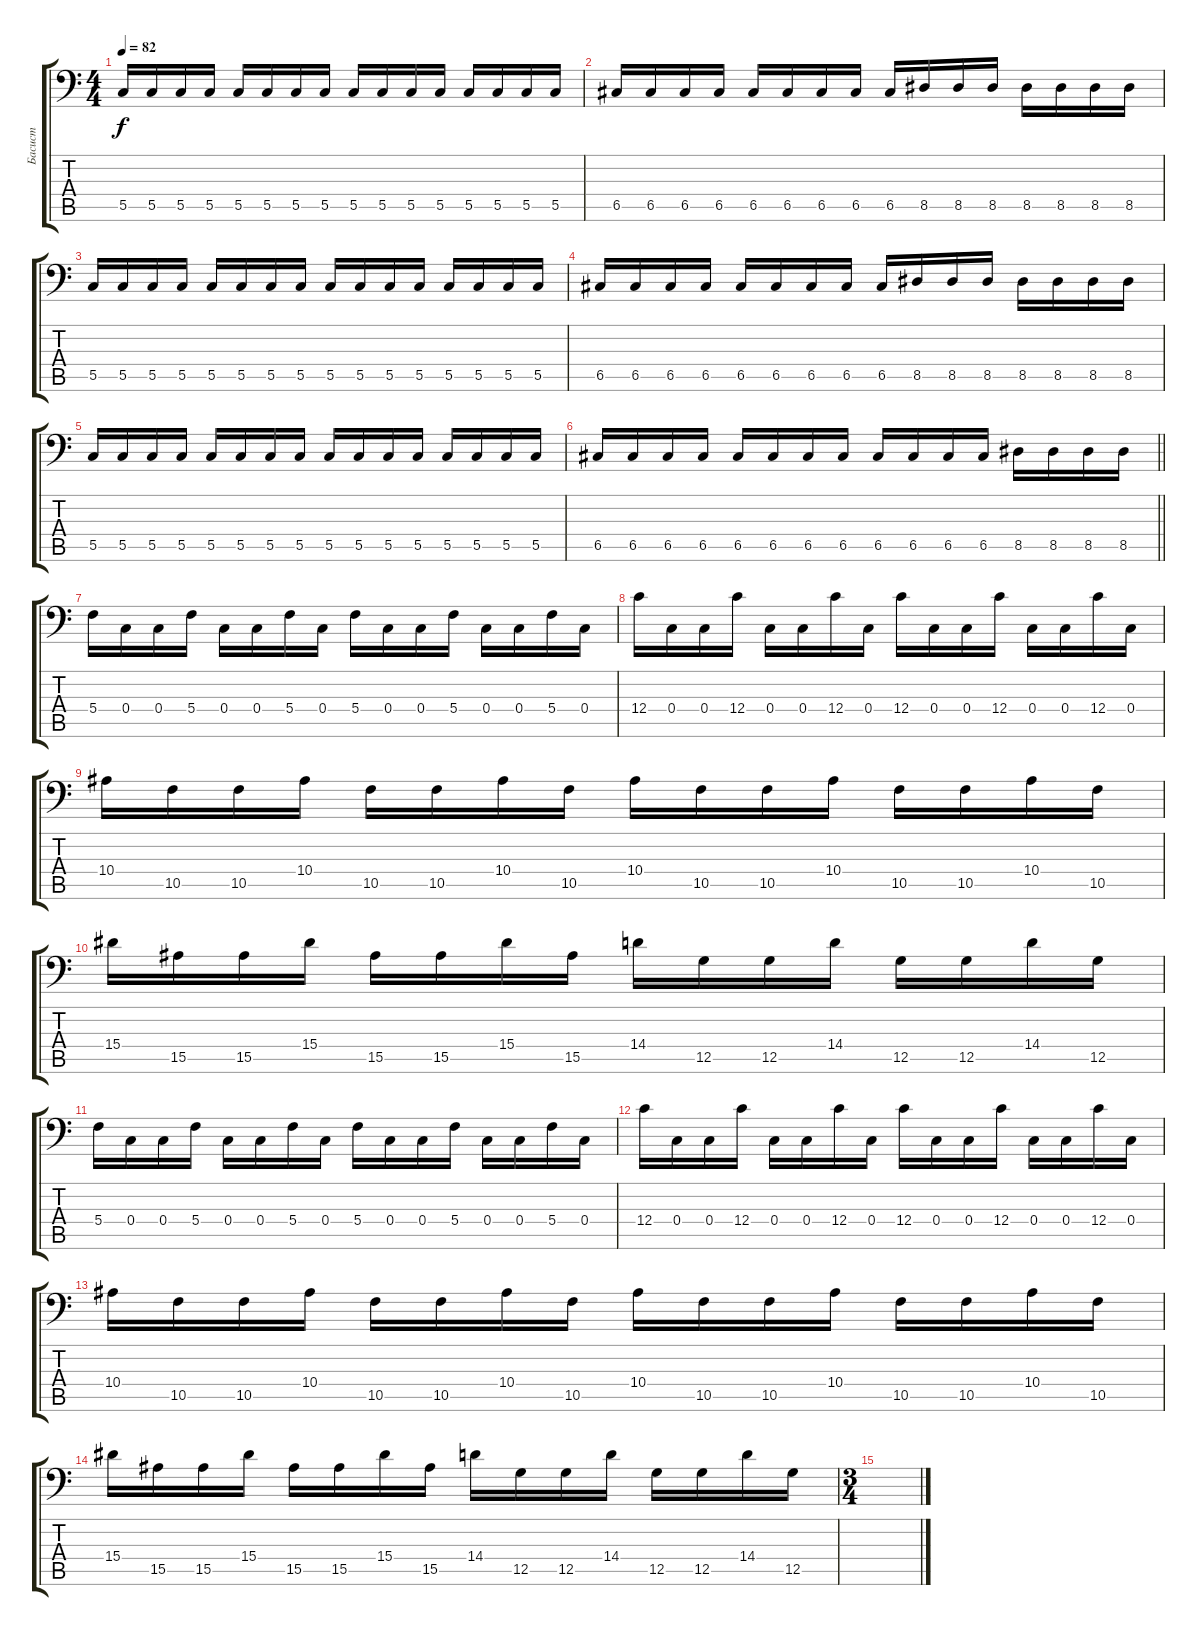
\track ("Басист" "Басист") {instrument electricbassfinger}
\staff {score tabs}
\tuning (E4 B3 G3 C2 G1 C1) {hide}
\ts (4 4)
\tempo 82
\clef f4
\ks c
5.5.16{dy f} 5.5.16 5.5.16 5.5.16 5.5.16 5.5.16 5.5.16 5.5.16 5.5.16 5.5.16 5.5.16 5.5.16 5.5.16 5.5.16 5.5.16 5.5.16 |
6.5.16 6.5.16 6.5.16 6.5.16 6.5.16 6.5.16 6.5.16 6.5.16 6.5.16 8.5.16 8.5.16 8.5.16 8.5.16 8.5.16 8.5.16 8.5.16 |
5.5.16 5.5.16 5.5.16 5.5.16 5.5.16 5.5.16 5.5.16 5.5.16 5.5.16 5.5.16 5.5.16 5.5.16 5.5.16 5.5.16 5.5.16 5.5.16 |
6.5.16 6.5.16 6.5.16 6.5.16 6.5.16 6.5.16 6.5.16 6.5.16 6.5.16 8.5.16 8.5.16 8.5.16 8.5.16 8.5.16 8.5.16 8.5.16 |
5.5.16 5.5.16 5.5.16 5.5.16 5.5.16 5.5.16 5.5.16 5.5.16 5.5.16 5.5.16 5.5.16 5.5.16 5.5.16 5.5.16 5.5.16 5.5.16 |
\barLineRight lightlight
6.5.16 6.5.16 6.5.16 6.5.16 6.5.16 6.5.16 6.5.16 6.5.16 6.5.16 6.5.16 6.5.16 6.5.16 8.5.16 8.5.16 8.5.16 8.5.16 |
5.4.16 0.4.16 0.4.16 5.4.16 0.4.16 0.4.16 5.4.16 0.4.16 5.4.16 0.4.16 0.4.16 5.4.16 0.4.16 0.4.16 5.4.16 0.4.16 |
12.4.16 0.4.16 0.4.16 12.4.16 0.4.16 0.4.16 12.4.16 0.4.16 12.4.16 0.4.16 0.4.16 12.4.16 0.4.16 0.4.16 12.4.16 0.4.16 |
10.4.16 10.5.16 10.5.16 10.4.16 10.5.16 10.5.16 10.4.16 10.5.16 10.4.16 10.5.16 10.5.16 10.4.16 10.5.16 10.5.16 10.4.16 10.5.16 |
15.4.16 15.5.16 15.5.16 15.4.16 15.5.16 15.5.16 15.4.16 15.5.16 14.4.16 12.5.16 12.5.16 14.4.16 12.5.16 12.5.16 14.4.16 12.5.16 |
5.4.16 0.4.16 0.4.16 5.4.16 0.4.16 0.4.16 5.4.16 0.4.16 5.4.16 0.4.16 0.4.16 5.4.16 0.4.16 0.4.16 5.4.16 0.4.16 |
12.4.16 0.4.16 0.4.16 12.4.16 0.4.16 0.4.16 12.4.16 0.4.16 12.4.16 0.4.16 0.4.16 12.4.16 0.4.16 0.4.16 12.4.16 0.4.16 |
10.4.16 10.5.16 10.5.16 10.4.16 10.5.16 10.5.16 10.4.16 10.5.16 10.4.16 10.5.16 10.5.16 10.4.16 10.5.16 10.5.16 10.4.16 10.5.16 |
15.4.16 15.5.16 15.5.16 15.4.16 15.5.16 15.5.16 15.4.16 15.5.16 14.4.16 12.5.16 12.5.16 14.4.16 12.5.16 12.5.16 14.4.16 12.5.16 |
\ts (3 4)
